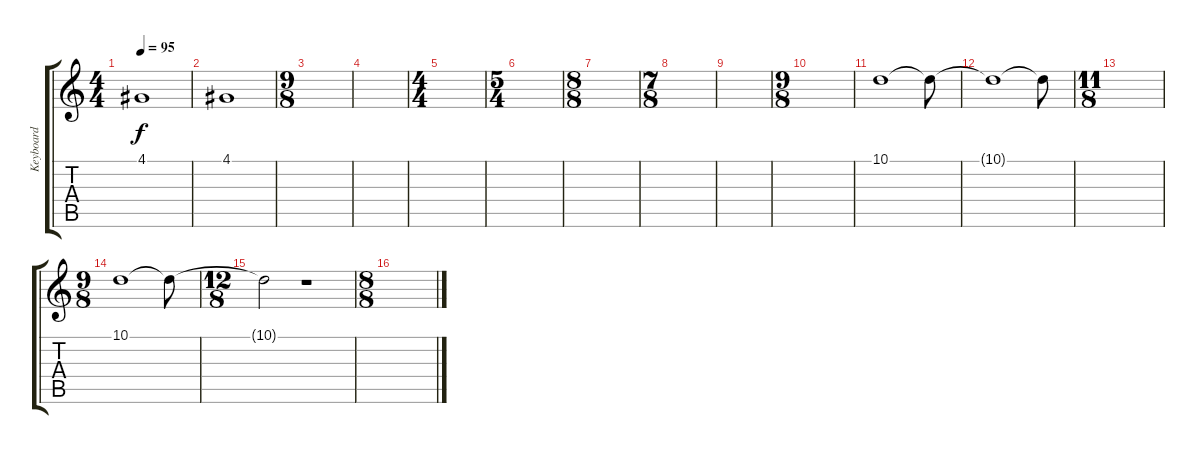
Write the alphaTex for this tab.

\track ("Keyboard" "Keyboard") {instrument stringensemble1}
\staff {score tabs}
\tuning (E4 B3 G3 D3 A2 E2) {hide}
\ts (4 4)
\tempo 95
\clef g2
\ks c
4.1.1{dy f} |
4.1.1 |
\ts (9 8)
|
|
\ts (4 4)
|
\ts (5 4)
|
\ts (8 8)
|
\ts (7 8)
|
|
\ts (9 8)
|
10.1.1 10.1{t}.8 |
10.1{t}.1 10.1{t}.8 |
\ts (11 8)
|
\ts (9 8)
10.1.1 10.1{t}.8 |
\ts (12 8)
10.1{t}.2 r.1 |
\ts (8 8)
